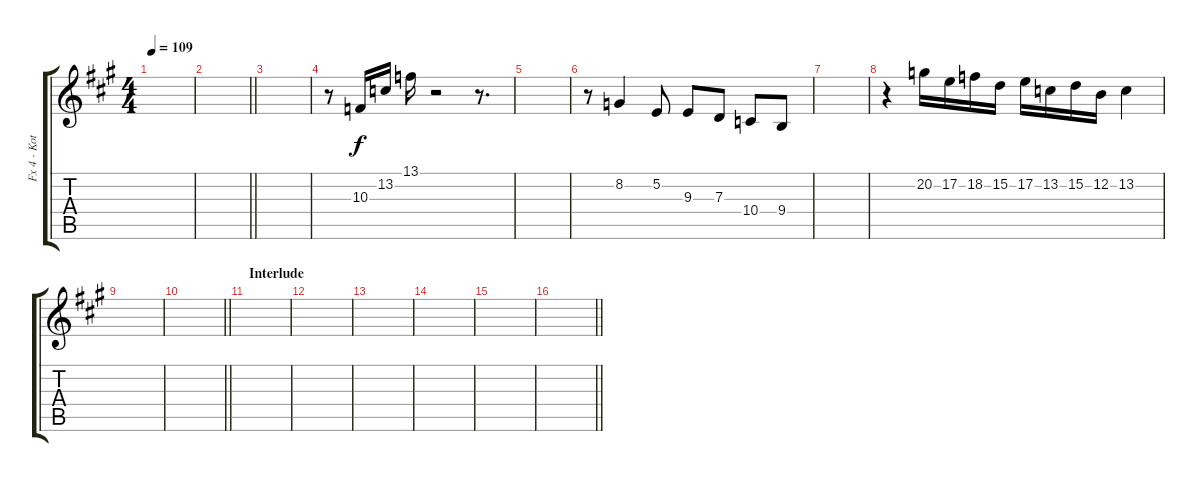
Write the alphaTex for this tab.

\track ("Fx 4 - Koto" "Fx 4 - Kot") {instrument koto}
\staff {score tabs}
\tuning (E4 B3 G3 D3 A2 E2) {hide}
\ts (4 4)
\tempo 109
\clef g2
\ks f#minor
|
\barLineRight lightlight
|
\section ("" "")
|
r.8 10.3.16 13.2.16 13.1.16 r.2 r.8{d} |
|
r.8 8.2.4 5.2.8 9.3.8 7.3.8 10.4.8 9.4.8 |
|
r.4 20.2.16 17.2.16 18.2.16 15.2.16 17.2.16 13.2.16 15.2.16 12.2.16 13.2.4 |
|
\barLineRight lightlight
|
\section ("" "Interlude")
|
|
|
|
|
\barLineRight lightlight
